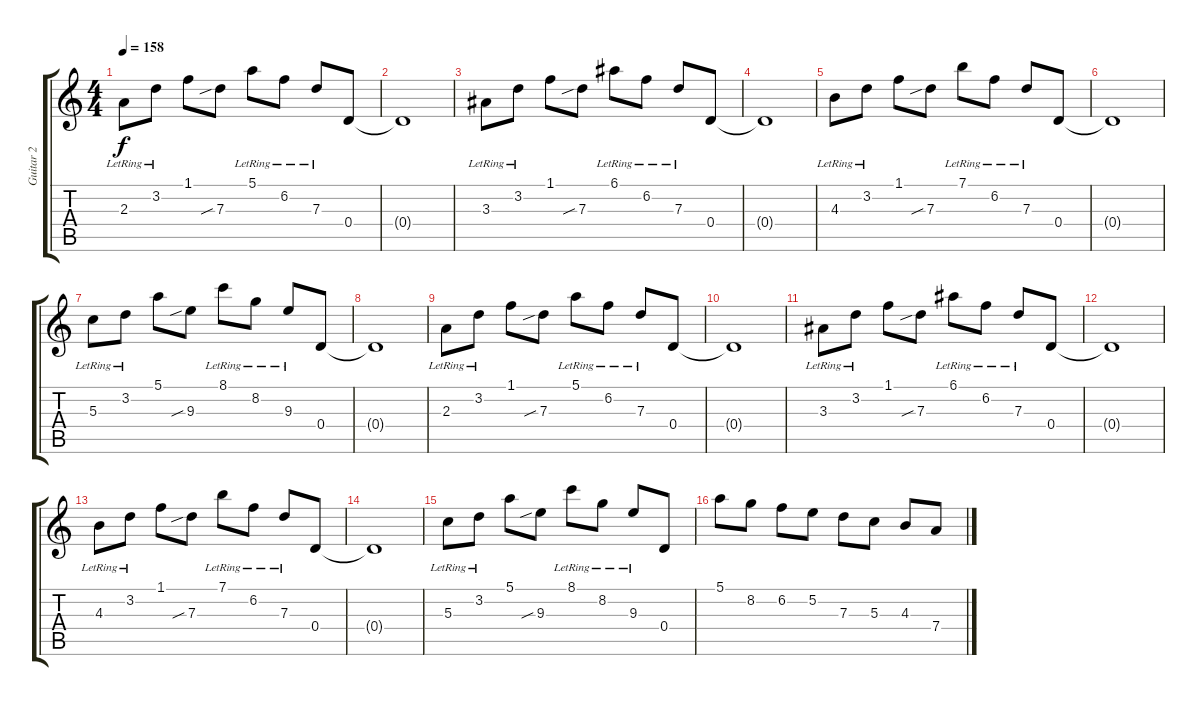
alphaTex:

\track ("Guitar 2" "Guitar 2") {instrument distortionguitar}
\staff {score tabs}
\tuning (E4 B3 G3 D3 A2 E2) {hide}
\ts (4 4)
\tempo 158
\clef g2
\ks c
2.3{lr}.8{dy f} 3.2{lr}.8 1.1.8 7.3{sib}.8 5.1{lr}.8 6.2{lr}.8 7.3{lr}.8 0.4.8 |
0.4{t}.1 |
3.3{lr}.8 3.2{lr}.8 1.1.8 7.3{sib}.8 6.1{lr}.8 6.2{lr}.8 7.3{lr}.8 0.4.8 |
0.4{t}.1 |
4.3{lr}.8 3.2{lr}.8 1.1.8 7.3{sib}.8 7.1{lr}.8 6.2{lr}.8 7.3{lr}.8 0.4.8 |
0.4{t}.1 |
5.3{lr}.8 3.2{lr}.8 5.1.8 9.3{sib}.8 8.1{lr}.8 8.2{lr}.8 9.3{lr}.8 0.4.8 |
0.4{t}.1 |
2.3{lr}.8 3.2{lr}.8 1.1.8 7.3{sib}.8 5.1{lr}.8 6.2{lr}.8 7.3{lr}.8 0.4.8 |
0.4{t}.1 |
3.3{lr}.8 3.2{lr}.8 1.1.8 7.3{sib}.8 6.1{lr}.8 6.2{lr}.8 7.3{lr}.8 0.4.8 |
0.4{t}.1 |
4.3{lr}.8 3.2{lr}.8 1.1.8 7.3{sib}.8 7.1{lr}.8 6.2{lr}.8 7.3{lr}.8 0.4.8 |
0.4{t}.1 |
5.3{lr}.8 3.2{lr}.8 5.1.8 9.3{sib}.8 8.1{lr}.8 8.2{lr}.8 9.3{lr}.8 0.4.8 |
5.1.8 8.2.8 6.2.8 5.2.8 7.3.8 5.3.8 4.3.8 7.4.8
